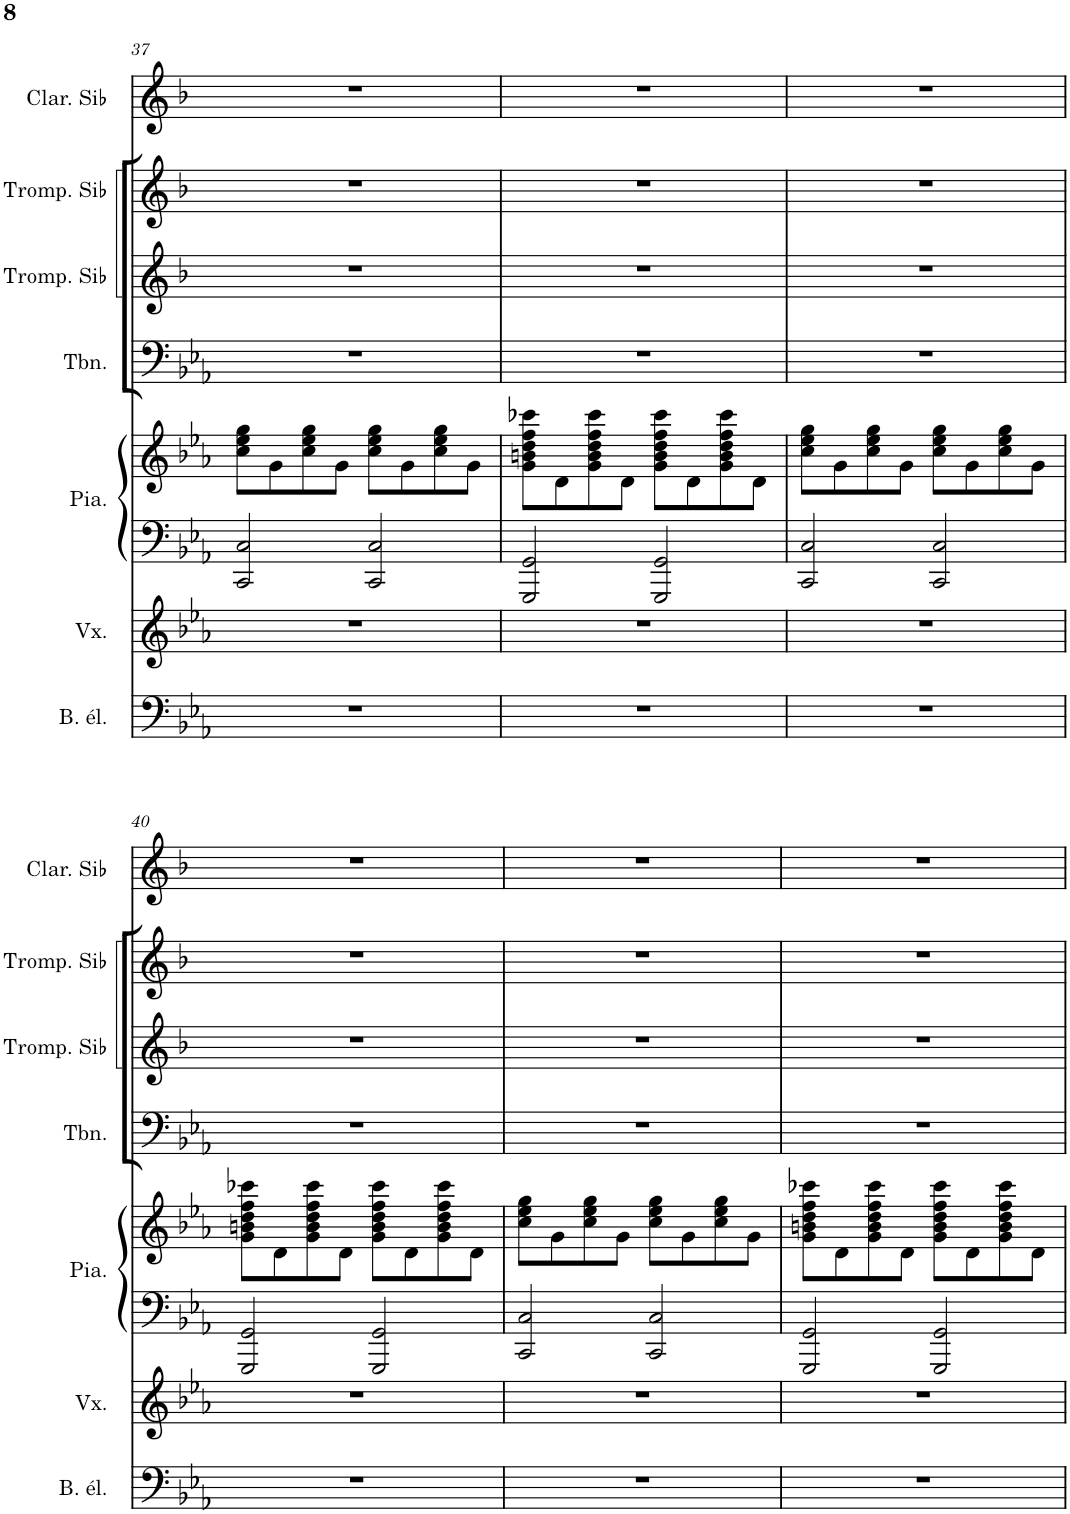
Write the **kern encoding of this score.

**kern	**kern	**kern	**kern	**kern	**kern	**kern	**kern
*part7	*part6	*part5	*part5	*part4	*part3	*part2	*part1
*staff8	*staff7	*staff6	*staff5	*staff4	*staff3	*staff2	*staff1
*I"Basse électrique	*I"Voix	*I"Piano	*	*I"Trombone	*I"Trompette en Sib	*I"Trompette en Sib	*I"Clarinette en Sib
*I'B. él.	*I'Vx.	*I'Pia.	*	*I'Tbn.	*I'Tromp. Sib	*I'Tromp. Sib	*I'Clar. Sib
!!LO:PB:g=z
*clefF4	*clefG2	*clefF4	*clefG2	*clefF4	*clefG2	*clefG2	*clefG2
*Trd7c12	*	*	*	*	*Trd1c2	*Trd1c2	*Trd1c2
*k[b-e-a-]	*k[b-e-a-]	*k[b-e-a-]	*k[b-e-a-]	*k[b-e-a-]	*k[b-]	*k[b-]	*k[b-]
*M4/4	*M4/4	*M4/4	*M4/4	*M4/4	*M4/4	*M4/4	*M4/4
=37	=37	=37	=37	=37	=37	=37	=37
1r	1r	2CC/ 2C/	8cc\ 8ee-\ 8gg\L	1r	1r	1r	1r
.	.	.	8g\	.	.	.	.
.	.	.	8cc\ 8ee-\ 8gg\	.	.	.	.
.	.	.	8g\J	.	.	.	.
.	.	2CC/ 2C/	8cc\ 8ee-\ 8gg\L	.	.	.	.
.	.	.	8g\	.	.	.	.
.	.	.	8cc\ 8ee-\ 8gg\	.	.	.	.
.	.	.	8g\J	.	.	.	.
=38	=38	=38	=38	=38	=38	=38	=38
1r	1r	2GGG/ 2GG/	8g\ 8bn\ 8dd\ 8ff\ 8ccc-X\L	1r	1r	1r	1r
.	.	.	8d\	.	.	.	.
.	.	.	8g\ 8b\ 8dd\ 8ff\ 8ccc-\	.	.	.	.
.	.	.	8d\J	.	.	.	.
.	.	2GGG/ 2GG/	8g\ 8b\ 8dd\ 8ff\ 8ccc-\L	.	.	.	.
.	.	.	8d\	.	.	.	.
.	.	.	8g\ 8b\ 8dd\ 8ff\ 8ccc-\	.	.	.	.
.	.	.	8d\J	.	.	.	.
=39	=39	=39	=39	=39	=39	=39	=39
1r	1r	2CC/ 2C/	8cc\ 8ee-\ 8gg\L	1r	1r	1r	1r
.	.	.	8g\	.	.	.	.
.	.	.	8cc\ 8ee-\ 8gg\	.	.	.	.
.	.	.	8g\J	.	.	.	.
.	.	2CC/ 2C/	8cc\ 8ee-\ 8gg\L	.	.	.	.
.	.	.	8g\	.	.	.	.
.	.	.	8cc\ 8ee-\ 8gg\	.	.	.	.
.	.	.	8g\J	.	.	.	.
!!LO:LB:g=z
=40	=40	=40	=40	=40	=40	=40	=40
1r	1r	2GGG/ 2GG/	8g\ 8bn\ 8dd\ 8ff\ 8ccc-X\L	1r	1r	1r	1r
.	.	.	8d\	.	.	.	.
.	.	.	8g\ 8b\ 8dd\ 8ff\ 8ccc-\	.	.	.	.
.	.	.	8d\J	.	.	.	.
.	.	2GGG/ 2GG/	8g\ 8b\ 8dd\ 8ff\ 8ccc-\L	.	.	.	.
.	.	.	8d\	.	.	.	.
.	.	.	8g\ 8b\ 8dd\ 8ff\ 8ccc-\	.	.	.	.
.	.	.	8d\J	.	.	.	.
=41	=41	=41	=41	=41	=41	=41	=41
1r	1r	2CC/ 2C/	8cc\ 8ee-\ 8gg\L	1r	1r	1r	1r
.	.	.	8g\	.	.	.	.
.	.	.	8cc\ 8ee-\ 8gg\	.	.	.	.
.	.	.	8g\J	.	.	.	.
.	.	2CC/ 2C/	8cc\ 8ee-\ 8gg\L	.	.	.	.
.	.	.	8g\	.	.	.	.
.	.	.	8cc\ 8ee-\ 8gg\	.	.	.	.
.	.	.	8g\J	.	.	.	.
=42	=42	=42	=42	=42	=42	=42	=42
1r	1r	2GGG/ 2GG/	8g\ 8bn\ 8dd\ 8ff\ 8ccc-X\L	1r	1r	1r	1r
.	.	.	8d\	.	.	.	.
.	.	.	8g\ 8b\ 8dd\ 8ff\ 8ccc-\	.	.	.	.
.	.	.	8d\J	.	.	.	.
.	.	2GGG/ 2GG/	8g\ 8b\ 8dd\ 8ff\ 8ccc-\L	.	.	.	.
.	.	.	8d\	.	.	.	.
.	.	.	8g\ 8b\ 8dd\ 8ff\ 8ccc-\	.	.	.	.
.	.	.	8d\J	.	.	.	.
=	=	=	=	=	=	=	=
*-	*-	*-	*-	*-	*-	*-	*-
